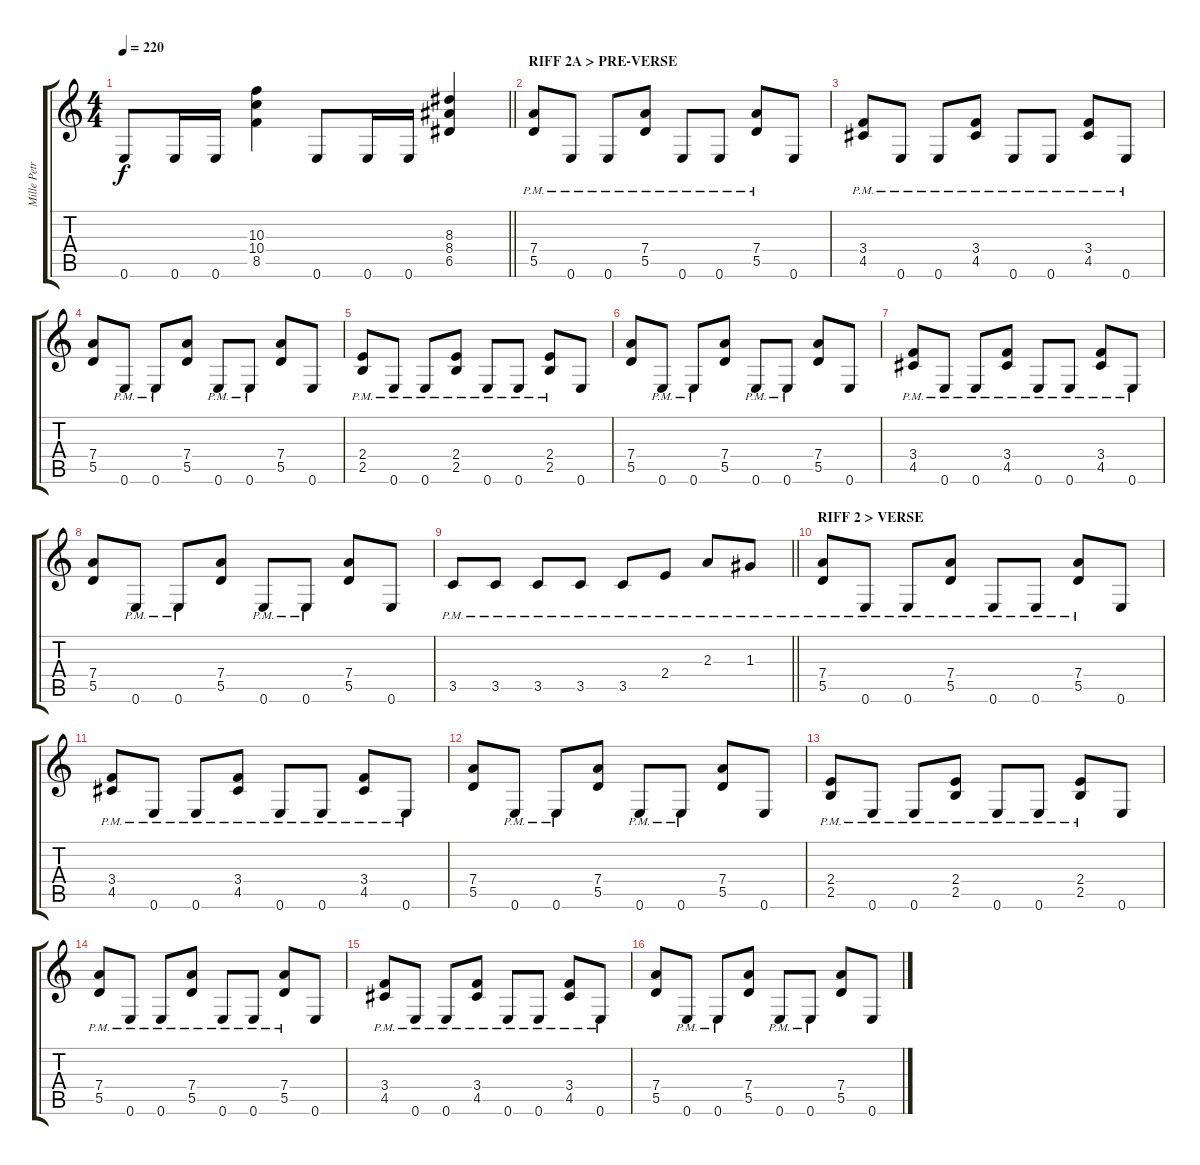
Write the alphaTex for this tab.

\track ("Mille Petrozza" "Mille Petr") {instrument distortionguitar}
\staff {score tabs}
\tuning (E4 B3 G3 D3 A2 E2) {hide}
\ts (4 4)
\tempo 220
\clef g2
\barLineRight lightlight
\ks c
0.6.8{dy f} 0.6.16 0.6.16 (10.3 10.4 8.5).4 0.6.8 0.6.16 0.6.16 (8.3 8.4 6.5).4 |
\section ("" "RIFF 2A > PRE-VERSE")
(7.4{pm} 5.5).8 0.6{pm}.8 0.6{pm}.8 (7.4{pm} 5.5).8 0.6{pm}.8 0.6{pm}.8 (7.4{pm} 5.5).8 0.6.8 |
(3.4{pm} 4.5).8 0.6{pm}.8 0.6{pm}.8 (3.4{pm} 4.5).8 0.6{pm}.8 0.6{pm}.8 (3.4{pm} 4.5).8 0.6{pm}.8 |
(7.4 5.5).8 0.6{pm}.8 0.6{pm}.8 (7.4 5.5).8 0.6{pm}.8 0.6{pm}.8 (7.4 5.5).8 0.6.8 |
(2.4{pm} 2.5).8 0.6{pm}.8 0.6{pm}.8 (2.4{pm} 2.5).8 0.6{pm}.8 0.6{pm}.8 (2.4{pm} 2.5).8 0.6.8 |
(7.4 5.5).8 0.6{pm}.8 0.6{pm}.8 (7.4 5.5).8 0.6{pm}.8 0.6{pm}.8 (7.4 5.5).8 0.6.8 |
(3.4{pm} 4.5).8 0.6{pm}.8 0.6{pm}.8 (3.4{pm} 4.5).8 0.6{pm}.8 0.6{pm}.8 (3.4{pm} 4.5).8 0.6{pm}.8 |
(7.4 5.5).8 0.6{pm}.8 0.6{pm}.8 (7.4 5.5).8 0.6{pm}.8 0.6{pm}.8 (7.4 5.5).8 0.6.8 |
\barLineRight lightlight
3.5{pm}.8 3.5{pm}.8 3.5{pm}.8 3.5{pm}.8 3.5{pm}.8 2.4{pm}.8 2.3{pm}.8 1.3{pm}.8 |
\section ("" "RIFF 2 > VERSE")
(7.4{pm} 5.5).8 0.6{pm}.8 0.6{pm}.8 (7.4{pm} 5.5).8 0.6{pm}.8 0.6{pm}.8 (7.4{pm} 5.5).8 0.6.8 |
(3.4{pm} 4.5).8 0.6{pm}.8 0.6{pm}.8 (3.4{pm} 4.5).8 0.6{pm}.8 0.6{pm}.8 (3.4{pm} 4.5).8 0.6{pm}.8 |
(7.4 5.5).8 0.6{pm}.8 0.6{pm}.8 (7.4 5.5).8 0.6{pm}.8 0.6{pm}.8 (7.4 5.5).8 0.6.8 |
(2.4{pm} 2.5).8 0.6{pm}.8 0.6{pm}.8 (2.4{pm} 2.5).8 0.6{pm}.8 0.6{pm}.8 (2.4{pm} 2.5).8 0.6.8 |
(7.4{pm} 5.5).8 0.6{pm}.8 0.6{pm}.8 (7.4{pm} 5.5).8 0.6{pm}.8 0.6{pm}.8 (7.4{pm} 5.5).8 0.6.8 |
(3.4{pm} 4.5).8 0.6{pm}.8 0.6{pm}.8 (3.4{pm} 4.5).8 0.6{pm}.8 0.6{pm}.8 (3.4{pm} 4.5).8 0.6{pm}.8 |
(7.4 5.5).8 0.6{pm}.8 0.6{pm}.8 (7.4 5.5).8 0.6{pm}.8 0.6{pm}.8 (7.4 5.5).8 0.6.8
